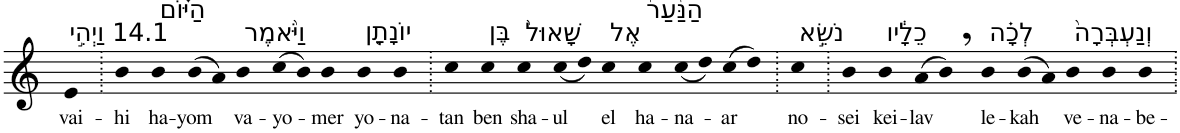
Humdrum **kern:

**kern	**text
*part1	*part1
*staff1	*staff1
*I"Piano	*
*I'Pno	*
*clefG2	*
*k[]	*
=1	=1
!LO:TX:a:t=14.1 וַיְהִ֣י	!
!	!LO:LY:b
4e	vai-
=2.	=2.
!	!LO:LY:b
4b	-hi
!LO:TX:a:t=הַיּ֗וֹם	!
!	!LO:LY:b
4b	ha-
!	!LO:LY:b
(>8b	-yom
8a)	.
!LO:TX:a:t=וַיֹּ֨אמֶר	!
!	!LO:LY:b
4b	va-
!	!LO:LY:b
(>8cc	-yo-
8b)	.
!	!LO:LY:b
4b	-mer
!LO:TX:a:t=יוֹנָתָ֤ן	!
!	!LO:LY:b
4b	yo-
!	!LO:LY:b
4b	-na-
=3.	=3.
!	!LO:LY:b
4cc	-tan
!LO:TX:a:t=בֶּן	!
!	!LO:LY:b
4cc	ben
!LO:TX:a:t=שָׁאוּל֙	!
!	!LO:LY:b
4cc	sha-
!	!LO:LY:b
(<8cc	-ul
8dd)	.
!LO:TX:a:t=אֶל	!
!	!LO:LY:b
4cc	el
!LO:TX:a:t=הַנַּ֙עַר֙	!
!	!LO:LY:b
4cc	ha-
!	!LO:LY:b
(<8cc	-na-
8dd)	.
!	!LO:LY:b
(>8cc	-ar
8dd)	.
=4.	=4.
!LO:TX:a:t=נֹשֵׂ֣א	!
!	!LO:LY:b
4cc	no-
=5.	=5.
!	!LO:LY:b
4b	-sei
!LO:TX:a:t=כֵלָ֔יו	!
!	!LO:LY:b
4b	kei-
!	!LO:LY:b
(>8a	-lav
8b,)	.
!LO:TX:a:t=לְכָ֗ה	!
!	!LO:LY:b
4b	le-
!	!LO:LY:b
(>8b	-kah
8a)	.
!LO:TX:a:t=וְנַעְבְּרָה֙	!
!	!LO:LY:b
4b	ve-
!	!LO:LY:b
4b	-na-
!	!LO:LY:b
4b	-be-
=.	=.
*-	*-
